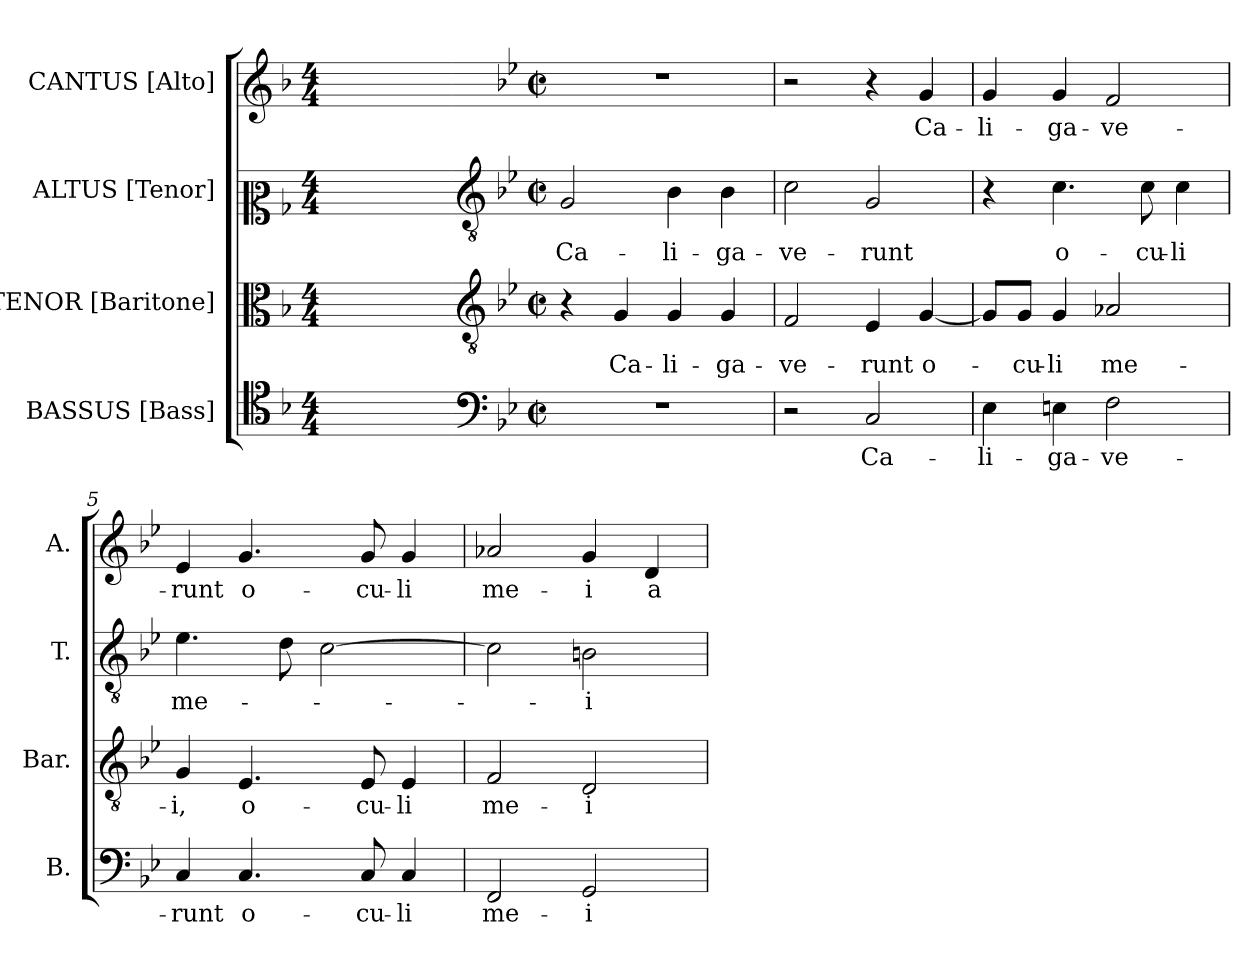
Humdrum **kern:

**kern	**text	**kern	**text	**kern	**text	**kern	**text
*part4	*part4	*part3	*part3	*part2	*part2	*part1	*part1
*staff4	*staff4	*staff3	*staff3	*staff2	*staff2	*staff1	*staff1
*I"BASSUS [Bass]	*	*I"TENOR [Baritone]	*	*I"ALTUS [Tenor]	*	*I"CANTUS [Alto]	*
*I'B.	*	*I'Bar.	*	*I'T.	*	*I'A.	*
!!LO:PB:g=z
*clefC4	*	*clefC3	*	*clefC2	*	*clefG2	*
*	*	*ITrd7c12	*	*ITrd7c12	*	*	*
*k[b-]	*	*k[b-]	*	*k[b-]	*	*k[b-]	*
*F:	*	*F:	*	*F:	*	*F:	*
*M4/4	*	*M4/4	*	*M4/4	*	*M4/4	*
=1	=1	=1	=1	=1	=1	=1	=1
1ryy	.	1ryy	.	1ryy	.	1ryy	.
=2-	=2-	=2-	=2-	=2-	=2-	=2-	=2-
*clefF4	*	*clefGv2	*	*clefGv2	*	*	*
*k[b-e-]	*	*k[b-e-]	*	*k[b-e-]	*	*k[b-e-]	*
*g:	*	*g:	*	*g:	*	*g:	*
*M2/2	*	*M2/2	*	*M2/2	*	*M2/2	*
*met(c|)	*	*met(c|)	*	*met(c|)	*	*met(c|)	*
!	!	!	!	!	!LO:LY:b:color=#000000	!	!
1r	.	4r	.	2GGi/	Ca-	1r	.
!	!	!	!LO:LY:b:color=#000000	!	!	!	!
.	.	4GGi/	Ca-	.	.	.	.
!	!	!	!LO:LY:b:color=#000000	!	!	!	!
!	!	!	!	!	!LO:LY:b:color=#000000	!	!
.	.	4GGi/	-li-	4BB-i\	-li-	.	.
!	!	!	!LO:LY:b:color=#000000	!	!	!	!
!	!	!	!	!	!LO:LY:b:color=#000000	!	!
.	.	4GGi/	-ga-	4BB-i\	-ga-	.	.
=3	=3	=3	=3	=3	=3	=3	=3
!	!	!	!LO:LY:b:color=#000000	!	!	!	!
!	!	!	!	!	!LO:LY:b:color=#000000	!	!
2r	.	2FFi/	-ve-	2Ci\	-ve-	2r	.
!	!LO:LY:b:color=#000000	!	!	!	!	!	!
!	!	!	!LO:LY:b:color=#000000	!	!	!	!
!	!	!	!	!	!LO:LY:b:color=#000000	!	!
2Ci/	Ca-	4EE-i/	-runt	2GGi/	-runt	4r	.
!	!	!	!LO:LY:b:color=#000000	!	!	!	!
!	!	!	!	!	!	!	!LO:LY:b:color=#000000
.	.	[4GGi/	o-	.	.	4gi/	Ca-
=4	=4	=4	=4	=4	=4	=4	=4
!	!LO:LY:b:color=#000000	!	!	!	!	!	!
!	!	!	!	!	!	!	!LO:LY:b:color=#000000
4E-i\	-li-	8GGi/L]	.	4r	.	4gi/	-li-
!	!	!	!LO:LY:b:color=#000000	!	!	!	!
.	.	8GGi/J	-cu-	.	.	.	.
!	!LO:LY:b:color=#000000	!	!	!	!	!	!
!	!	!	!LO:LY:b:color=#000000	!	!	!	!
!	!	!	!	!	!LO:LY:b:color=#000000	!	!
!	!	!	!	!	!	!	!LO:LY:b:color=#000000
4Eni\	-ga-	4GGi/	-li	4.Ci\	o-	4gi/	-ga-
!	!LO:LY:b:color=#000000	!	!	!	!	!	!
!	!	!	!LO:LY:b:color=#000000	!	!	!	!
!	!	!	!	!	!	!	!LO:LY:b:color=#000000
2Fi\	-ve-	2AA-Xi/	me-	.	.	2fi/	-ve-
!	!	!	!	!	!LO:LY:b:color=#000000	!	!
.	.	.	.	8Ci\	-cu-	.	.
!	!	!	!	!	!LO:LY:b:color=#000000	!	!
.	.	.	.	4Ci\	-li	.	.
=5	=5	=5	=5	=5	=5	=5	=5
!	!LO:LY:b:color=#000000	!	!	!	!	!	!
!	!	!	!LO:LY:b:color=#000000	!	!	!	!
!	!	!	!	!	!LO:LY:b:color=#000000	!	!
!	!	!	!	!	!	!	!LO:LY:b:color=#000000
4Ci/	-runt	4GGi/	-i,	4.E-i\	me-	4e-i/	-runt
!	!LO:LY:b:color=#000000	!	!	!	!	!	!
!	!	!	!LO:LY:b:color=#000000	!	!	!	!
!	!	!	!	!	!	!	!LO:LY:b:color=#000000
4.Ci/	o-	4.EE-i/	o-	.	.	4.gi/	o-
.	.	.	.	8Di\	.	.	.
.	.	.	.	[2Ci\	.	.	.
!	!LO:LY:b:color=#000000	!	!	!	!	!	!
!	!	!	!LO:LY:b:color=#000000	!	!	!	!
!	!	!	!	!	!	!	!LO:LY:b:color=#000000
8Ci/	-cu-	8EE-i/	-cu-	.	.	8gi/	-cu-
!	!LO:LY:b:color=#000000	!	!	!	!	!	!
!	!	!	!LO:LY:b:color=#000000	!	!	!	!
!	!	!	!	!	!	!	!LO:LY:b:color=#000000
4Ci/	-li	4EE-i/	-li	.	.	4gi/	-li
=6	=6	=6	=6	=6	=6	=6	=6
!	!LO:LY:b:color=#000000	!	!	!	!	!	!
!	!	!	!LO:LY:b:color=#000000	!	!	!	!
!	!	!	!	!	!	!	!LO:LY:b:color=#000000
2FFi/	me-	2FFi/	me-	2Ci\]	.	2a-Xi/	me-
!	!LO:LY:b:color=#000000	!	!	!	!	!	!
!	!	!	!LO:LY:b:color=#000000	!	!	!	!
!	!	!	!	!	!LO:LY:b:color=#000000	!	!
!	!	!	!	!	!	!	!LO:LY:b:color=#000000
2GGi/	-i	2DDi/	-i	2BBni\	-i	4gi/	-i
!	!	!	!	!	!	!	!LO:LY:b:color=#000000
.	.	.	.	.	.	4di/	a
=	=	=	=	=	=	=	=
*-	*-	*-	*-	*-	*-	*-	*-
